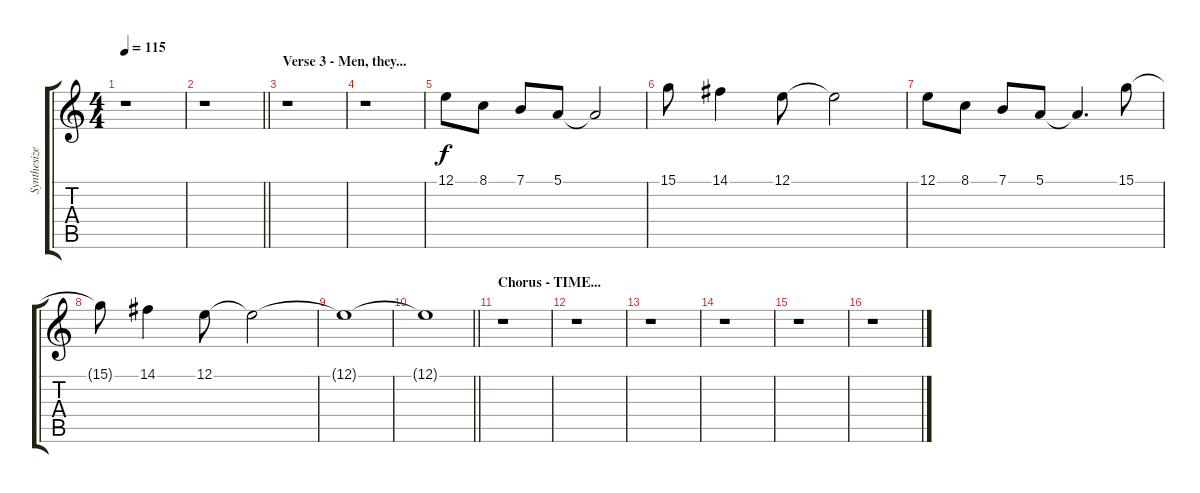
\track ("Synthesizer (Bill)" "Synthesize") {instrument pad5bowed}
\staff {score tabs}
\tuning (E4 B3 G3 D3 A2 E2) {hide}
\ts (4 4)
\tempo 115
\clef g2
\ks c
r.1{dy f} |
\barLineRight lightlight
r.1 |
\section ("" "Verse 3 - Men, they...")
r.1 |
r.1 |
12.1.8 8.1.8 7.1.8 5.1.8 5.1{t}.2 |
15.1.8 14.1.4 12.1.8 12.1{t}.2 |
12.1.8 8.1.8 7.1.8 5.1.8 5.1{t}.4{d} 15.1.8 |
15.1{t}.8 14.1.4 12.1.8 12.1{t}.2 |
12.1{t}.1 |
\barLineRight lightlight
12.1{t}.1 |
\section ("" "Chorus - TIME...")
r.1 |
r.1 |
r.1 |
r.1 |
r.1 |
r.1
